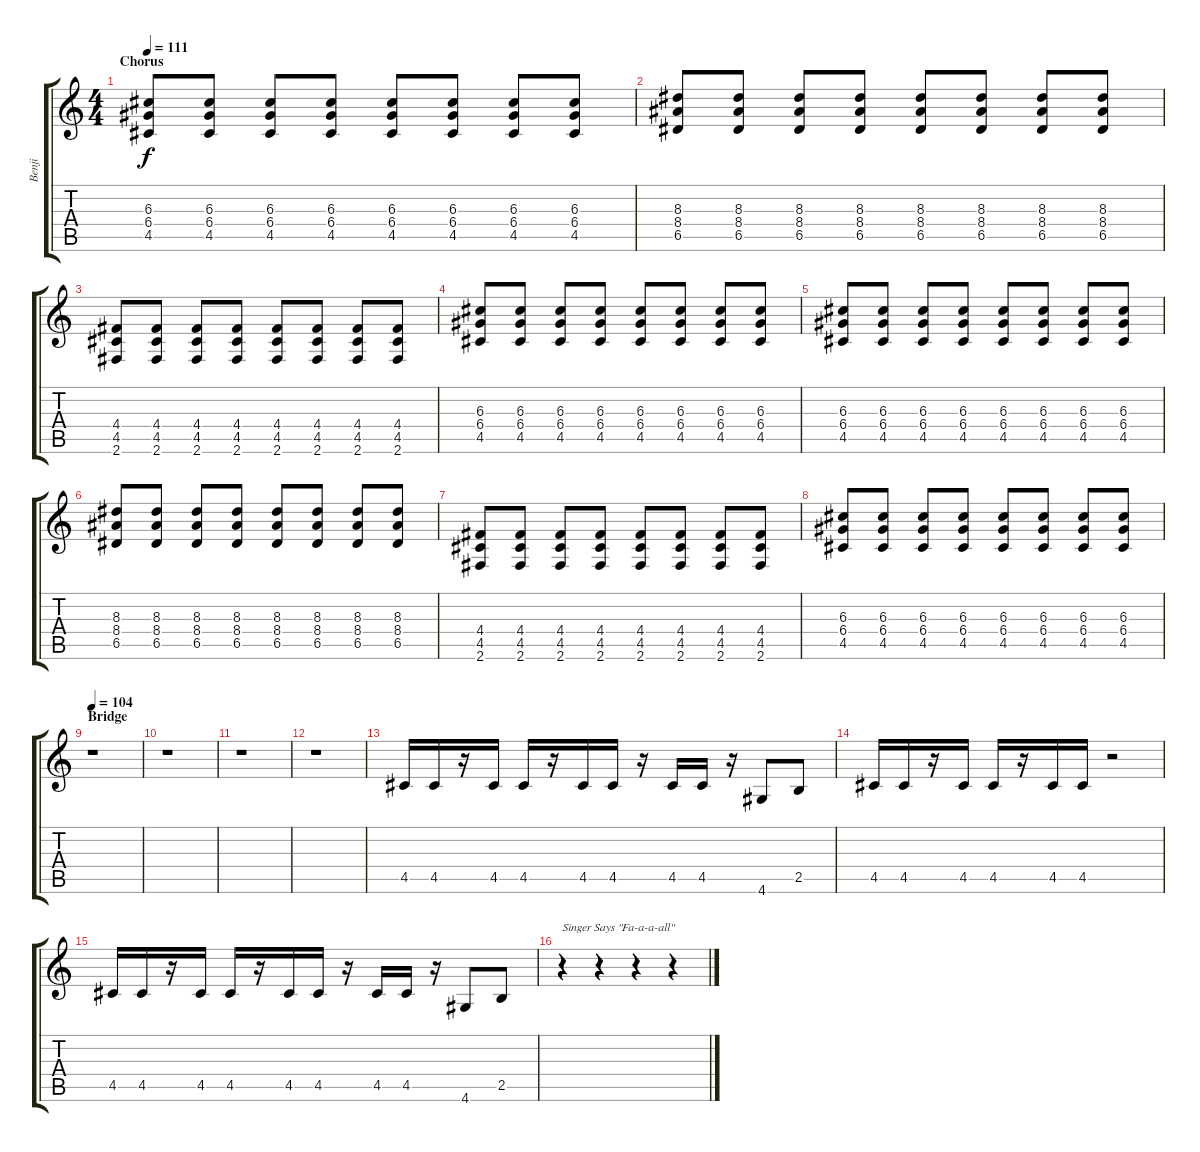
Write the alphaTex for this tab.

\track ("Benji" "Benji") {instrument overdrivenguitar}
\staff {score tabs}
\tuning (E4 B3 G3 D3 A2 E2) {hide}
\ts (4 4)
\section ("" "Chorus")
\tempo 111
\clef g2
\ks c
(6.3 6.4 4.5).8{dy f instrument overdrivenguitar} (6.3 6.4 4.5).8 (6.3 6.4 4.5).8 (6.3 6.4 4.5).8 (6.3 6.4 4.5).8 (6.3 6.4 4.5).8 (6.3 6.4 4.5).8 (6.3 6.4 4.5).8 |
(8.3 8.4 6.5).8 (8.3 8.4 6.5).8 (8.3 8.4 6.5).8 (8.3 8.4 6.5).8 (8.3 8.4 6.5).8 (8.3 8.4 6.5).8 (8.3 8.4 6.5).8 (8.3 8.4 6.5).8 |
(4.4 4.5 2.6).8 (4.4 4.5 2.6).8 (4.4 4.5 2.6).8 (4.4 4.5 2.6).8 (4.4 4.5 2.6).8 (4.4 4.5 2.6).8 (4.4 4.5 2.6).8 (4.4 4.5 2.6).8 |
(6.3 6.4 4.5).8 (6.3 6.4 4.5).8 (6.3 6.4 4.5).8 (6.3 6.4 4.5).8 (6.3 6.4 4.5).8 (6.3 6.4 4.5).8 (6.3 6.4 4.5).8 (6.3 6.4 4.5).8 |
(6.3 6.4 4.5).8 (6.3 6.4 4.5).8 (6.3 6.4 4.5).8 (6.3 6.4 4.5).8 (6.3 6.4 4.5).8 (6.3 6.4 4.5).8 (6.3 6.4 4.5).8 (6.3 6.4 4.5).8 |
(8.3 8.4 6.5).8 (8.3 8.4 6.5).8 (8.3 8.4 6.5).8 (8.3 8.4 6.5).8 (8.3 8.4 6.5).8 (8.3 8.4 6.5).8 (8.3 8.4 6.5).8 (8.3 8.4 6.5).8 |
(4.4 4.5 2.6).8 (4.4 4.5 2.6).8 (4.4 4.5 2.6).8 (4.4 4.5 2.6).8 (4.4 4.5 2.6).8 (4.4 4.5 2.6).8 (4.4 4.5 2.6).8 (4.4 4.5 2.6).8 |
(6.3 6.4 4.5).8 (6.3 6.4 4.5).8 (6.3 6.4 4.5).8 (6.3 6.4 4.5).8 (6.3 6.4 4.5).8 (6.3 6.4 4.5).8 (6.3 6.4 4.5).8 (6.3 6.4 4.5).8 |
\section ("" "Bridge")
\tempo 104
r.1 |
r.1 |
r.1 |
r.1 |
4.5.16{balance 7} 4.5.16{balance 6} r.16 4.5.16{balance 4} 4.5.16{balance 3} r.16 4.5.16{balance 10} 4.5.16{balance 11} r.16 4.5.16{balance 13} 4.5.16{balance 16} r.16 4.6.8{balance 11} 2.5.8{balance 8} |
4.5.16 4.5.16 r.16 4.5.16 4.5.16 r.16 4.5.16 4.5.16 r.2 |
4.5.16{balance 7} 4.5.16{balance 6} r.16 4.5.16{balance 4} 4.5.16{balance 3} r.16 4.5.16{balance 10} 4.5.16{balance 11} r.16 4.5.16{balance 13} 4.5.16{balance 16} r.16 4.6.8{balance 11} 2.5.8{balance 8} |
r.4{txt "Singer Says \"Fa-a-a-all\"" instrument flute} r.4 r.4 r.4
